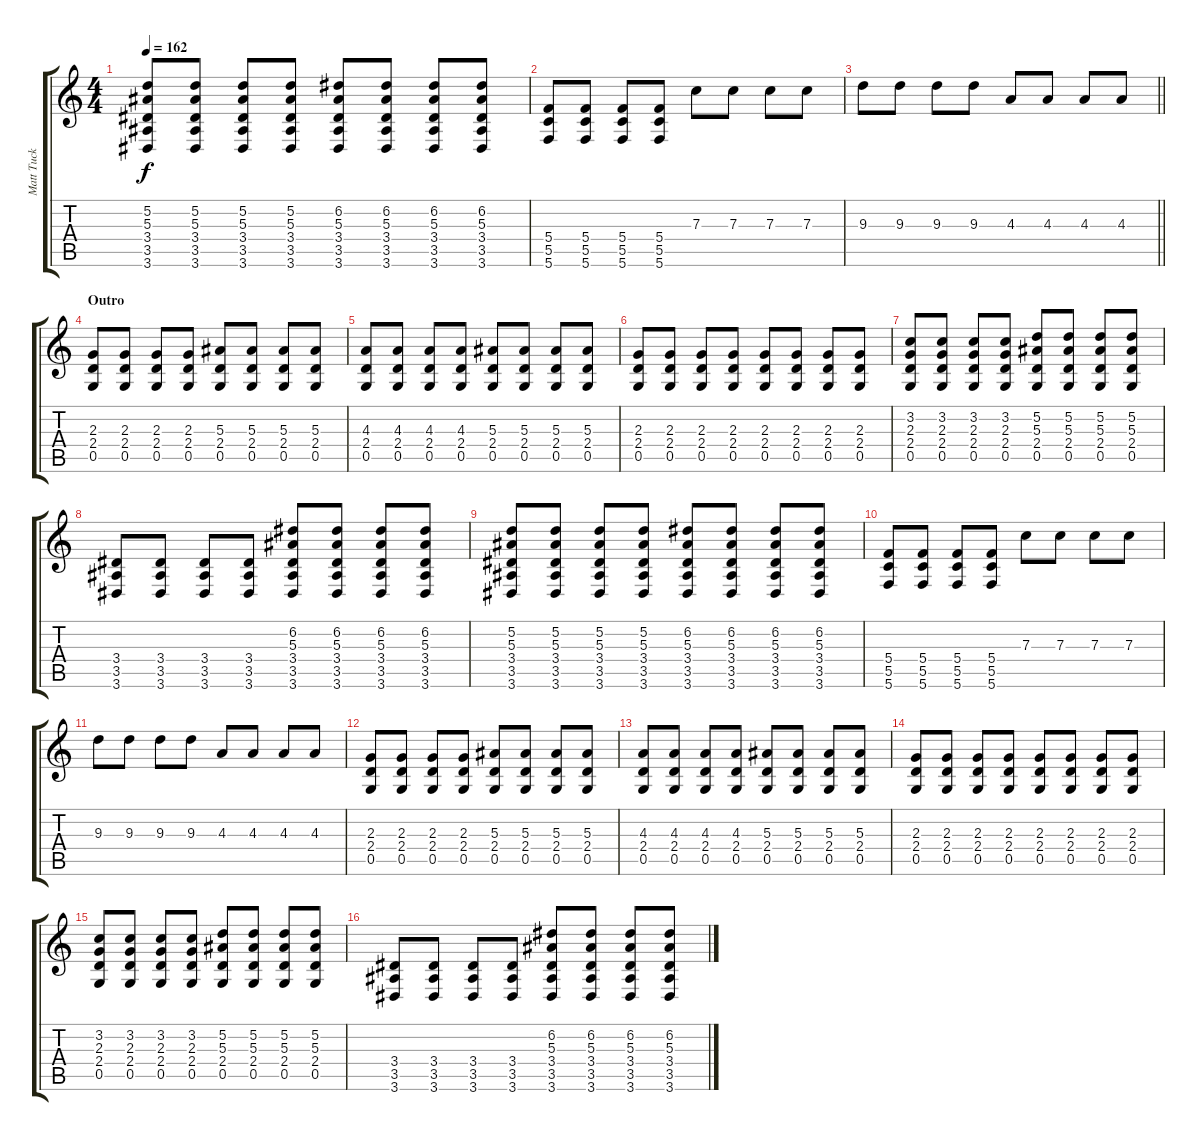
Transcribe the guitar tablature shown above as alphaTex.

\track ("Matt Tuck" "Matt Tuck") {instrument distortionguitar}
\staff {score tabs}
\tuning (D4 A3 F3 C3 G2 C2) {hide}
\ts (4 4)
\tempo 162
\clef g2
\ks c
(5.2 5.3 3.4 3.5 3.6).8{dy f} (5.2 5.3 3.4 3.5 3.6).8 (5.2 5.3 3.4 3.5 3.6).8 (5.2 5.3 3.4 3.5 3.6).8 (6.2 5.3 3.4 3.5 3.6).8 (6.2 5.3 3.4 3.5 3.6).8 (6.2 5.3 3.4 3.5 3.6).8 (6.2 5.3 3.4 3.5 3.6).8 |
(5.4 5.5 5.6).8 (5.4 5.5 5.6).8 (5.4 5.5 5.6).8 (5.4 5.5 5.6).8 7.3.8 7.3.8 7.3.8 7.3.8 |
\barLineRight lightlight
9.3.8 9.3.8 9.3.8 9.3.8 4.3.8 4.3.8 4.3.8 4.3.8 |
\section ("" "Outro")
(2.3 2.4 0.5).8{volume 13} (2.3 2.4 0.5).8 (2.3 2.4 0.5).8 (2.3 2.4 0.5).8 (5.3 2.4 0.5).8 (5.3 2.4 0.5).8 (5.3 2.4 0.5).8 (5.3 2.4 0.5).8 |
(4.3 2.4 0.5).8{instrument distortionguitar} (4.3 2.4 0.5).8 (4.3 2.4 0.5).8 (4.3 2.4 0.5).8 (5.3 2.4 0.5).8 (5.3 2.4 0.5).8 (5.3 2.4 0.5).8 (5.3 2.4 0.5).8 |
(2.3 2.4 0.5).8{instrument distortionguitar} (2.3 2.4 0.5).8 (2.3 2.4 0.5).8 (2.3 2.4 0.5).8 (2.3 2.4 0.5).8 (2.3 2.4 0.5).8 (2.3 2.4 0.5).8 (2.3 2.4 0.5).8 |
(3.2 2.3 2.4 0.5).8{instrument distortionguitar} (3.2 2.3 2.4 0.5).8 (3.2 2.3 2.4 0.5).8 (3.2 2.3 2.4 0.5).8 (5.2 5.3 2.4 0.5).8 (5.2 5.3 2.4 0.5).8 (5.2 5.3 2.4 0.5).8 (5.2 5.3 2.4 0.5).8 |
(3.4 3.5 3.6).8 (3.4 3.5 3.6).8 (3.4 3.5 3.6).8 (3.4 3.5 3.6).8 (6.2 5.3 3.4 3.5 3.6).8 (6.2 5.3 3.4 3.5 3.6).8 (6.2 5.3 3.4 3.5 3.6).8 (6.2 5.3 3.4 3.5 3.6).8 |
(5.2 5.3 3.4 3.5 3.6).8 (5.2 5.3 3.4 3.5 3.6).8 (5.2 5.3 3.4 3.5 3.6).8 (5.2 5.3 3.4 3.5 3.6).8 (6.2 5.3 3.4 3.5 3.6).8 (6.2 5.3 3.4 3.5 3.6).8 (6.2 5.3 3.4 3.5 3.6).8 (6.2 5.3 3.4 3.5 3.6).8 |
(5.4 5.5 5.6).8 (5.4 5.5 5.6).8 (5.4 5.5 5.6).8 (5.4 5.5 5.6).8 7.3.8 7.3.8 7.3.8 7.3.8 |
9.3.8 9.3.8 9.3.8 9.3.8 4.3.8 4.3.8 4.3.8 4.3.8 |
(2.3 2.4 0.5).8{volume 13} (2.3 2.4 0.5).8 (2.3 2.4 0.5).8 (2.3 2.4 0.5).8 (5.3 2.4 0.5).8 (5.3 2.4 0.5).8 (5.3 2.4 0.5).8 (5.3 2.4 0.5).8 |
(4.3 2.4 0.5).8{instrument distortionguitar} (4.3 2.4 0.5).8 (4.3 2.4 0.5).8 (4.3 2.4 0.5).8 (5.3 2.4 0.5).8 (5.3 2.4 0.5).8 (5.3 2.4 0.5).8 (5.3 2.4 0.5).8 |
(2.3 2.4 0.5).8{instrument distortionguitar} (2.3 2.4 0.5).8 (2.3 2.4 0.5).8 (2.3 2.4 0.5).8 (2.3 2.4 0.5).8 (2.3 2.4 0.5).8 (2.3 2.4 0.5).8 (2.3 2.4 0.5).8 |
(3.2 2.3 2.4 0.5).8{instrument distortionguitar} (3.2 2.3 2.4 0.5).8 (3.2 2.3 2.4 0.5).8 (3.2 2.3 2.4 0.5).8 (5.2 5.3 2.4 0.5).8 (5.2 5.3 2.4 0.5).8 (5.2 5.3 2.4 0.5).8 (5.2 5.3 2.4 0.5).8 |
(3.4 3.5 3.6).8 (3.4 3.5 3.6).8 (3.4 3.5 3.6).8 (3.4 3.5 3.6).8 (6.2 5.3 3.4 3.5 3.6).8 (6.2 5.3 3.4 3.5 3.6).8 (6.2 5.3 3.4 3.5 3.6).8 (6.2 5.3 3.4 3.5 3.6).8
